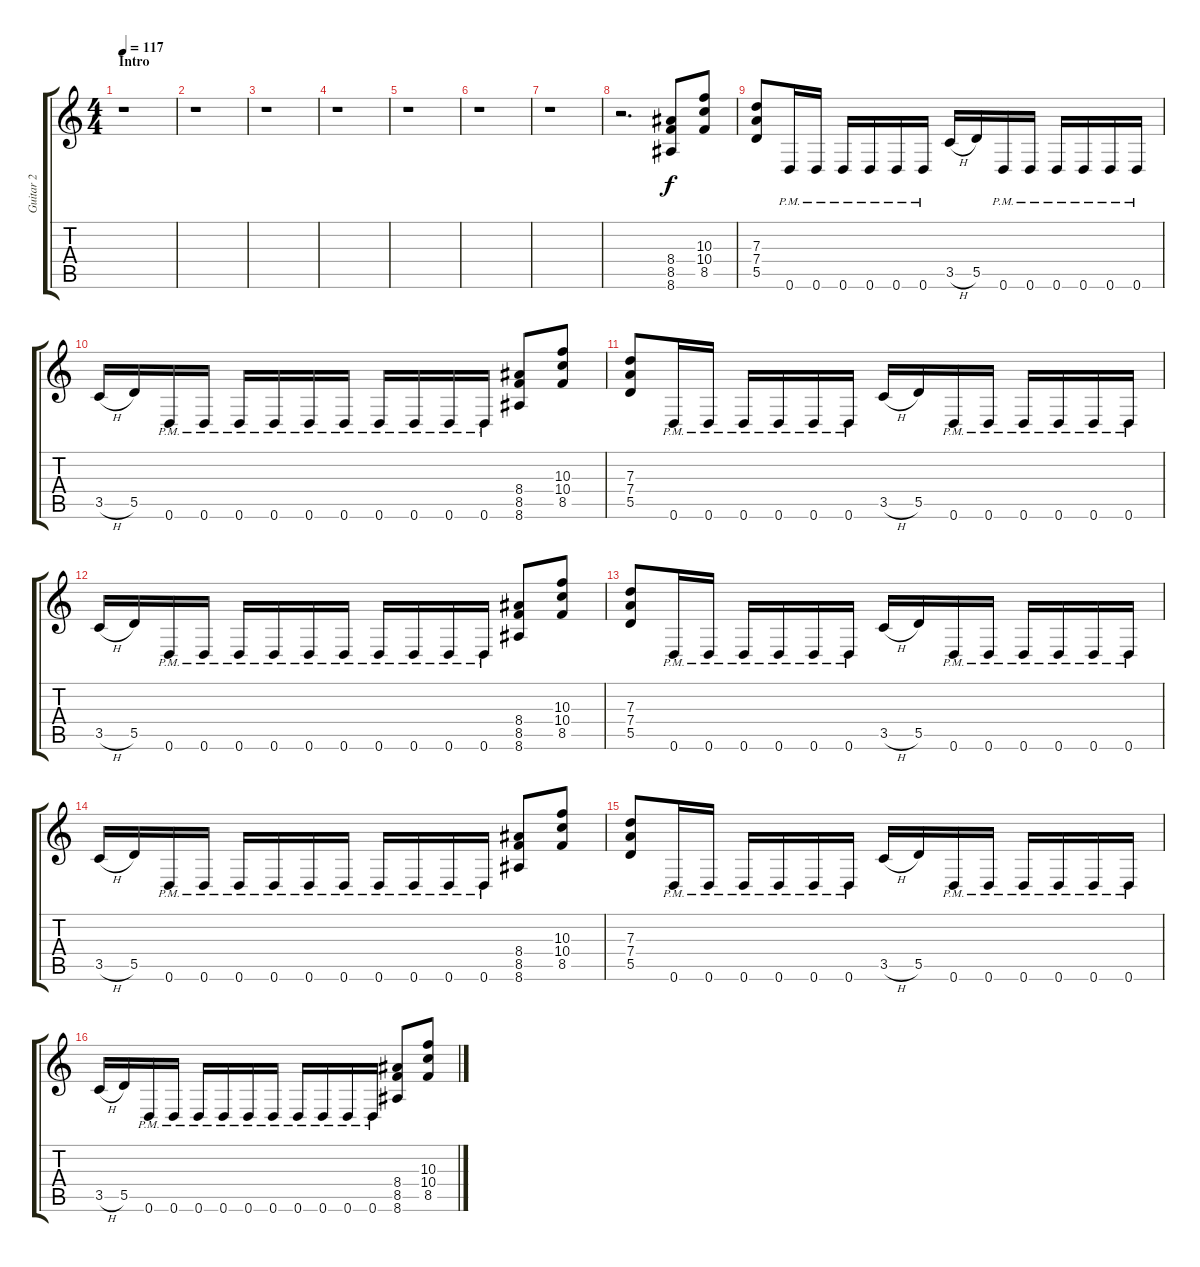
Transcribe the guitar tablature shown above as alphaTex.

\track ("Guitar 2" "Guitar 2") {instrument distortionguitar}
\staff {score tabs}
\tuning (E4 B3 G3 D3 A2 D2) {hide}
\ts (4 4)
\section ("" "Intro")
\tempo 117
\clef g2
\ks c
r.1{dy f instrument distortionguitar} |
r.1 |
r.1 |
r.1 |
r.1 |
r.1 |
r.1 |
r.2{d} (8.4 8.5 8.6).8 (10.3 10.4 8.5).8 |
(7.3 7.4 5.5).8 0.6{pm}.16 0.6{pm}.16 0.6{pm}.16 0.6{pm}.16 0.6{pm}.16 0.6{pm}.16 3.5{h}.16 5.5.16 0.6{pm}.16 0.6{pm}.16 0.6{pm}.16 0.6{pm}.16 0.6{pm}.16 0.6{pm}.16 |
3.5{h}.16 5.5.16 0.6{pm}.16 0.6{pm}.16 0.6{pm}.16 0.6{pm}.16 0.6{pm}.16 0.6{pm}.16 0.6{pm}.16 0.6{pm}.16 0.6{pm}.16 0.6{pm}.16 (8.4 8.5 8.6).8 (10.3 10.4 8.5).8 |
(7.3 7.4 5.5).8 0.6{pm}.16 0.6{pm}.16 0.6{pm}.16 0.6{pm}.16 0.6{pm}.16 0.6{pm}.16 3.5{h}.16 5.5.16 0.6{pm}.16 0.6{pm}.16 0.6{pm}.16 0.6{pm}.16 0.6{pm}.16 0.6{pm}.16 |
3.5{h}.16 5.5.16 0.6{pm}.16 0.6{pm}.16 0.6{pm}.16 0.6{pm}.16 0.6{pm}.16 0.6{pm}.16 0.6{pm}.16 0.6{pm}.16 0.6{pm}.16 0.6{pm}.16 (8.4 8.5 8.6).8 (10.3 10.4 8.5).8 |
(7.3 7.4 5.5).8 0.6{pm}.16 0.6{pm}.16 0.6{pm}.16 0.6{pm}.16 0.6{pm}.16 0.6{pm}.16 3.5{h}.16 5.5.16 0.6{pm}.16 0.6{pm}.16 0.6{pm}.16 0.6{pm}.16 0.6{pm}.16 0.6{pm}.16 |
3.5{h}.16 5.5.16 0.6{pm}.16 0.6{pm}.16 0.6{pm}.16 0.6{pm}.16 0.6{pm}.16 0.6{pm}.16 0.6{pm}.16 0.6{pm}.16 0.6{pm}.16 0.6{pm}.16 (8.4 8.5 8.6).8 (10.3 10.4 8.5).8 |
(7.3 7.4 5.5).8 0.6{pm}.16 0.6{pm}.16 0.6{pm}.16 0.6{pm}.16 0.6{pm}.16 0.6{pm}.16 3.5{h}.16 5.5.16 0.6{pm}.16 0.6{pm}.16 0.6{pm}.16 0.6{pm}.16 0.6{pm}.16 0.6{pm}.16 |
3.5{h}.16 5.5.16 0.6{pm}.16 0.6{pm}.16 0.6{pm}.16 0.6{pm}.16 0.6{pm}.16 0.6{pm}.16 0.6{pm}.16 0.6{pm}.16 0.6{pm}.16 0.6{pm}.16 (8.4 8.5 8.6).8 (10.3 10.4 8.5).8
